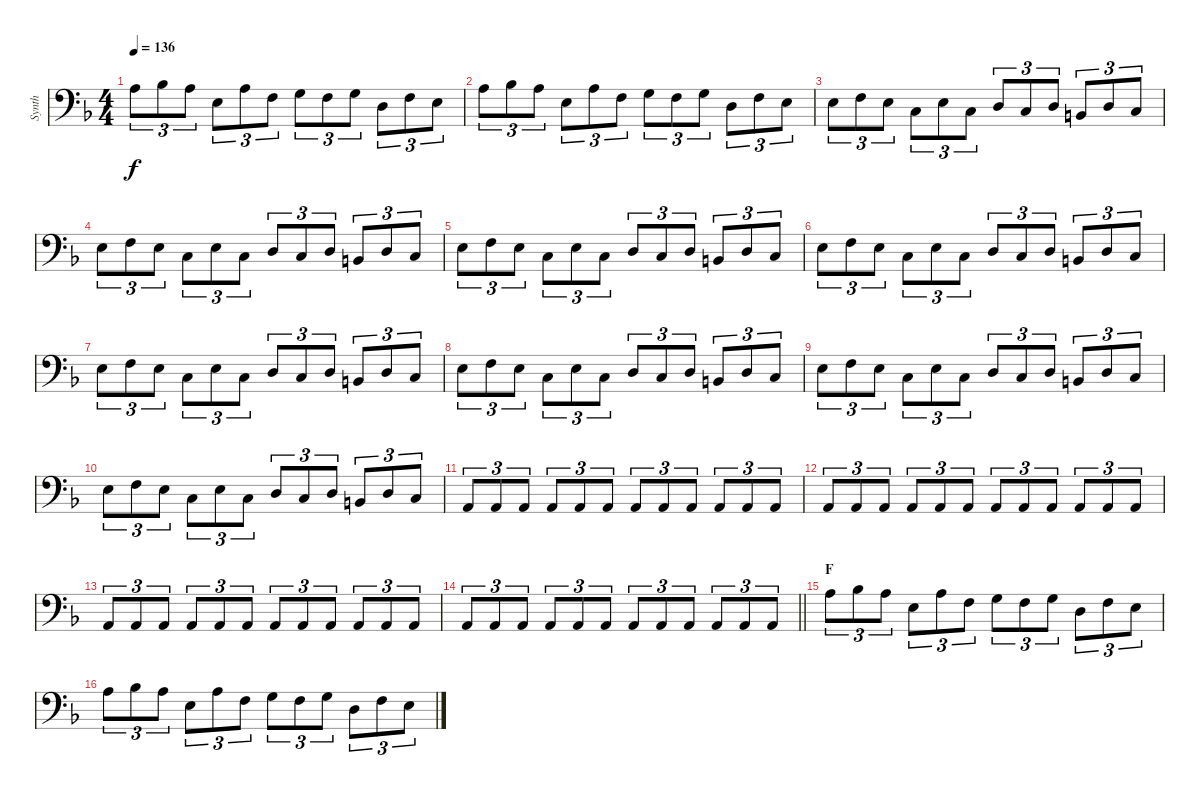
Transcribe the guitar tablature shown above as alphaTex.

\track ("Synth" "Synth") {instrument synthbass1}
\staff {score}
\tuning (G2 D2 A1 E1 B0) {hide}
\ts (4 4)
\tempo 136
\clef f4
\ks dminor
2.1.8{tu (3 2) dy f} 3.1.8{tu (3 2)} 2.1.8{tu (3 2)} 2.2.8{tu (3 2)} 2.1.8{tu (3 2)} 3.2.8{tu (3 2)} 0.1.8{tu (3 2)} 3.2.8{tu (3 2)} 0.1.8{tu (3 2)} 0.2.8{tu (3 2)} 3.2.8{tu (3 2)} 2.2.8{tu (3 2)} |
2.1.8{tu (3 2)} 3.1.8{tu (3 2)} 2.1.8{tu (3 2)} 2.2.8{tu (3 2)} 2.1.8{tu (3 2)} 3.2.8{tu (3 2)} 0.1.8{tu (3 2)} 3.2.8{tu (3 2)} 0.1.8{tu (3 2)} 0.2.8{tu (3 2)} 3.2.8{tu (3 2)} 2.2.8{tu (3 2)} |
2.2.8{tu (3 2)} 3.2.8{tu (3 2)} 2.2.8{tu (3 2)} 3.3.8{tu (3 2)} 2.2.8{tu (3 2)} 3.3.8{tu (3 2)} 0.2.8{tu (3 2)} 3.3.8{tu (3 2)} 0.2.8{tu (3 2)} 2.3.8{tu (3 2)} 0.2.8{tu (3 2)} 3.3.8{tu (3 2)} |
2.2.8{tu (3 2)} 3.2.8{tu (3 2)} 2.2.8{tu (3 2)} 3.3.8{tu (3 2)} 2.2.8{tu (3 2)} 3.3.8{tu (3 2)} 0.2.8{tu (3 2)} 3.3.8{tu (3 2)} 0.2.8{tu (3 2)} 2.3.8{tu (3 2)} 0.2.8{tu (3 2)} 3.3.8{tu (3 2)} |
2.2.8{tu (3 2)} 3.2.8{tu (3 2)} 2.2.8{tu (3 2)} 3.3.8{tu (3 2)} 2.2.8{tu (3 2)} 3.3.8{tu (3 2)} 0.2.8{tu (3 2)} 3.3.8{tu (3 2)} 0.2.8{tu (3 2)} 2.3.8{tu (3 2)} 0.2.8{tu (3 2)} 3.3.8{tu (3 2)} |
2.2.8{tu (3 2)} 3.2.8{tu (3 2)} 2.2.8{tu (3 2)} 3.3.8{tu (3 2)} 2.2.8{tu (3 2)} 3.3.8{tu (3 2)} 0.2.8{tu (3 2)} 3.3.8{tu (3 2)} 0.2.8{tu (3 2)} 2.3.8{tu (3 2)} 0.2.8{tu (3 2)} 3.3.8{tu (3 2)} |
2.2.8{tu (3 2)} 3.2.8{tu (3 2)} 2.2.8{tu (3 2)} 3.3.8{tu (3 2)} 2.2.8{tu (3 2)} 3.3.8{tu (3 2)} 0.2.8{tu (3 2)} 3.3.8{tu (3 2)} 0.2.8{tu (3 2)} 2.3.8{tu (3 2)} 0.2.8{tu (3 2)} 3.3.8{tu (3 2)} |
2.2.8{tu (3 2)} 3.2.8{tu (3 2)} 2.2.8{tu (3 2)} 3.3.8{tu (3 2)} 2.2.8{tu (3 2)} 3.3.8{tu (3 2)} 0.2.8{tu (3 2)} 3.3.8{tu (3 2)} 0.2.8{tu (3 2)} 2.3.8{tu (3 2)} 0.2.8{tu (3 2)} 3.3.8{tu (3 2)} |
2.2.8{tu (3 2)} 3.2.8{tu (3 2)} 2.2.8{tu (3 2)} 3.3.8{tu (3 2)} 2.2.8{tu (3 2)} 3.3.8{tu (3 2)} 0.2.8{tu (3 2)} 3.3.8{tu (3 2)} 0.2.8{tu (3 2)} 2.3.8{tu (3 2)} 0.2.8{tu (3 2)} 3.3.8{tu (3 2)} |
2.2.8{tu (3 2)} 3.2.8{tu (3 2)} 2.2.8{tu (3 2)} 3.3.8{tu (3 2)} 2.2.8{tu (3 2)} 3.3.8{tu (3 2)} 0.2.8{tu (3 2)} 3.3.8{tu (3 2)} 0.2.8{tu (3 2)} 2.3.8{tu (3 2)} 0.2.8{tu (3 2)} 3.3.8{tu (3 2)} |
0.3.8{tu (3 2)} 0.3.8{tu (3 2)} 0.3.8{tu (3 2)} 0.3.8{tu (3 2)} 0.3.8{tu (3 2)} 0.3.8{tu (3 2)} 0.3.8{tu (3 2)} 0.3.8{tu (3 2)} 0.3.8{tu (3 2)} 0.3.8{tu (3 2)} 0.3.8{tu (3 2)} 0.3.8{tu (3 2)} |
0.3.8{tu (3 2)} 0.3.8{tu (3 2)} 0.3.8{tu (3 2)} 0.3.8{tu (3 2)} 0.3.8{tu (3 2)} 0.3.8{tu (3 2)} 0.3.8{tu (3 2)} 0.3.8{tu (3 2)} 0.3.8{tu (3 2)} 0.3.8{tu (3 2)} 0.3.8{tu (3 2)} 0.3.8{tu (3 2)} |
0.3.8{tu (3 2)} 0.3.8{tu (3 2)} 0.3.8{tu (3 2)} 0.3.8{tu (3 2)} 0.3.8{tu (3 2)} 0.3.8{tu (3 2)} 0.3.8{tu (3 2)} 0.3.8{tu (3 2)} 0.3.8{tu (3 2)} 0.3.8{tu (3 2)} 0.3.8{tu (3 2)} 0.3.8{tu (3 2)} |
\barLineRight lightlight
0.3.8{tu (3 2)} 0.3.8{tu (3 2)} 0.3.8{tu (3 2)} 0.3.8{tu (3 2)} 0.3.8{tu (3 2)} 0.3.8{tu (3 2)} 0.3.8{tu (3 2)} 0.3.8{tu (3 2)} 0.3.8{tu (3 2)} 0.3.8{tu (3 2)} 0.3.8{tu (3 2)} 0.3.8{tu (3 2)} |
\section ("" "F")
2.1.8{tu (3 2)} 3.1.8{tu (3 2)} 2.1.8{tu (3 2)} 2.2.8{tu (3 2)} 2.1.8{tu (3 2)} 3.2.8{tu (3 2)} 0.1.8{tu (3 2)} 3.2.8{tu (3 2)} 0.1.8{tu (3 2)} 0.2.8{tu (3 2)} 3.2.8{tu (3 2)} 2.2.8{tu (3 2)} |
2.1.8{tu (3 2)} 3.1.8{tu (3 2)} 2.1.8{tu (3 2)} 2.2.8{tu (3 2)} 2.1.8{tu (3 2)} 3.2.8{tu (3 2)} 0.1.8{tu (3 2)} 3.2.8{tu (3 2)} 0.1.8{tu (3 2)} 0.2.8{tu (3 2)} 3.2.8{tu (3 2)} 2.2.8{tu (3 2)}
